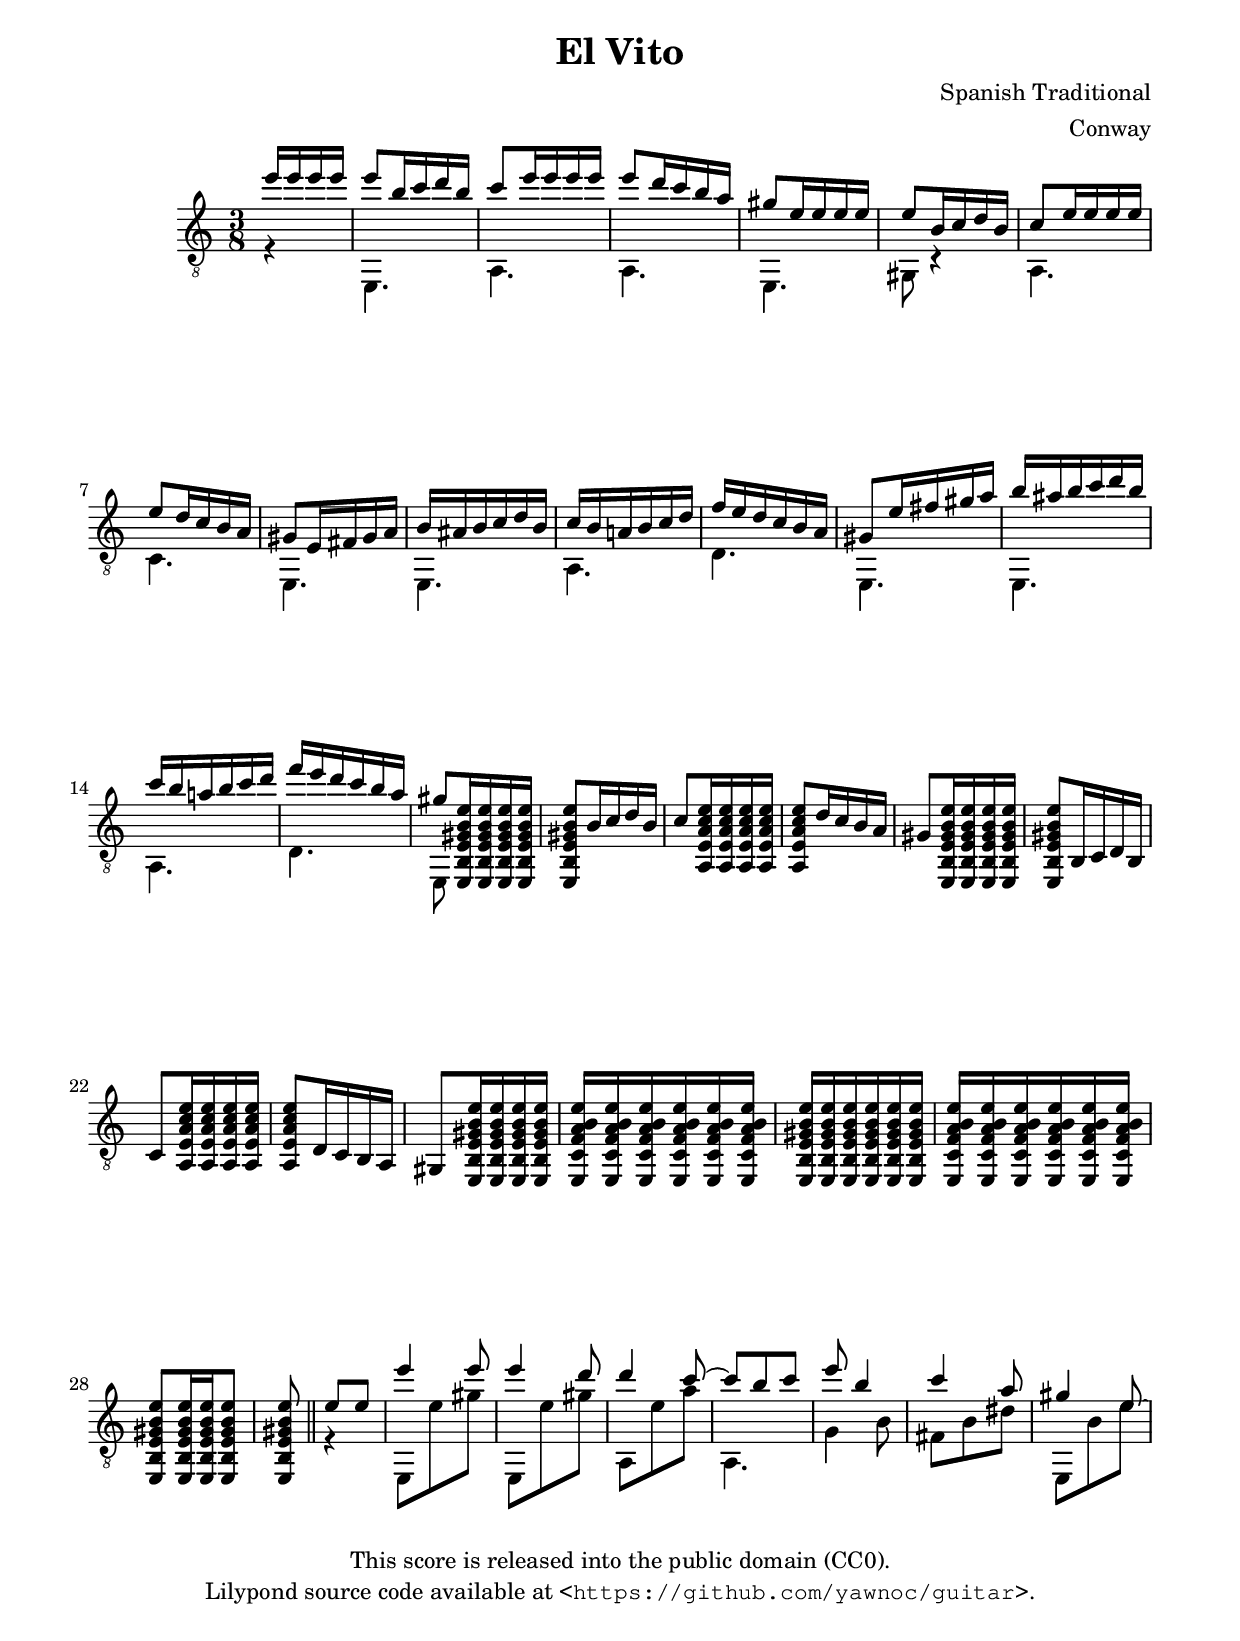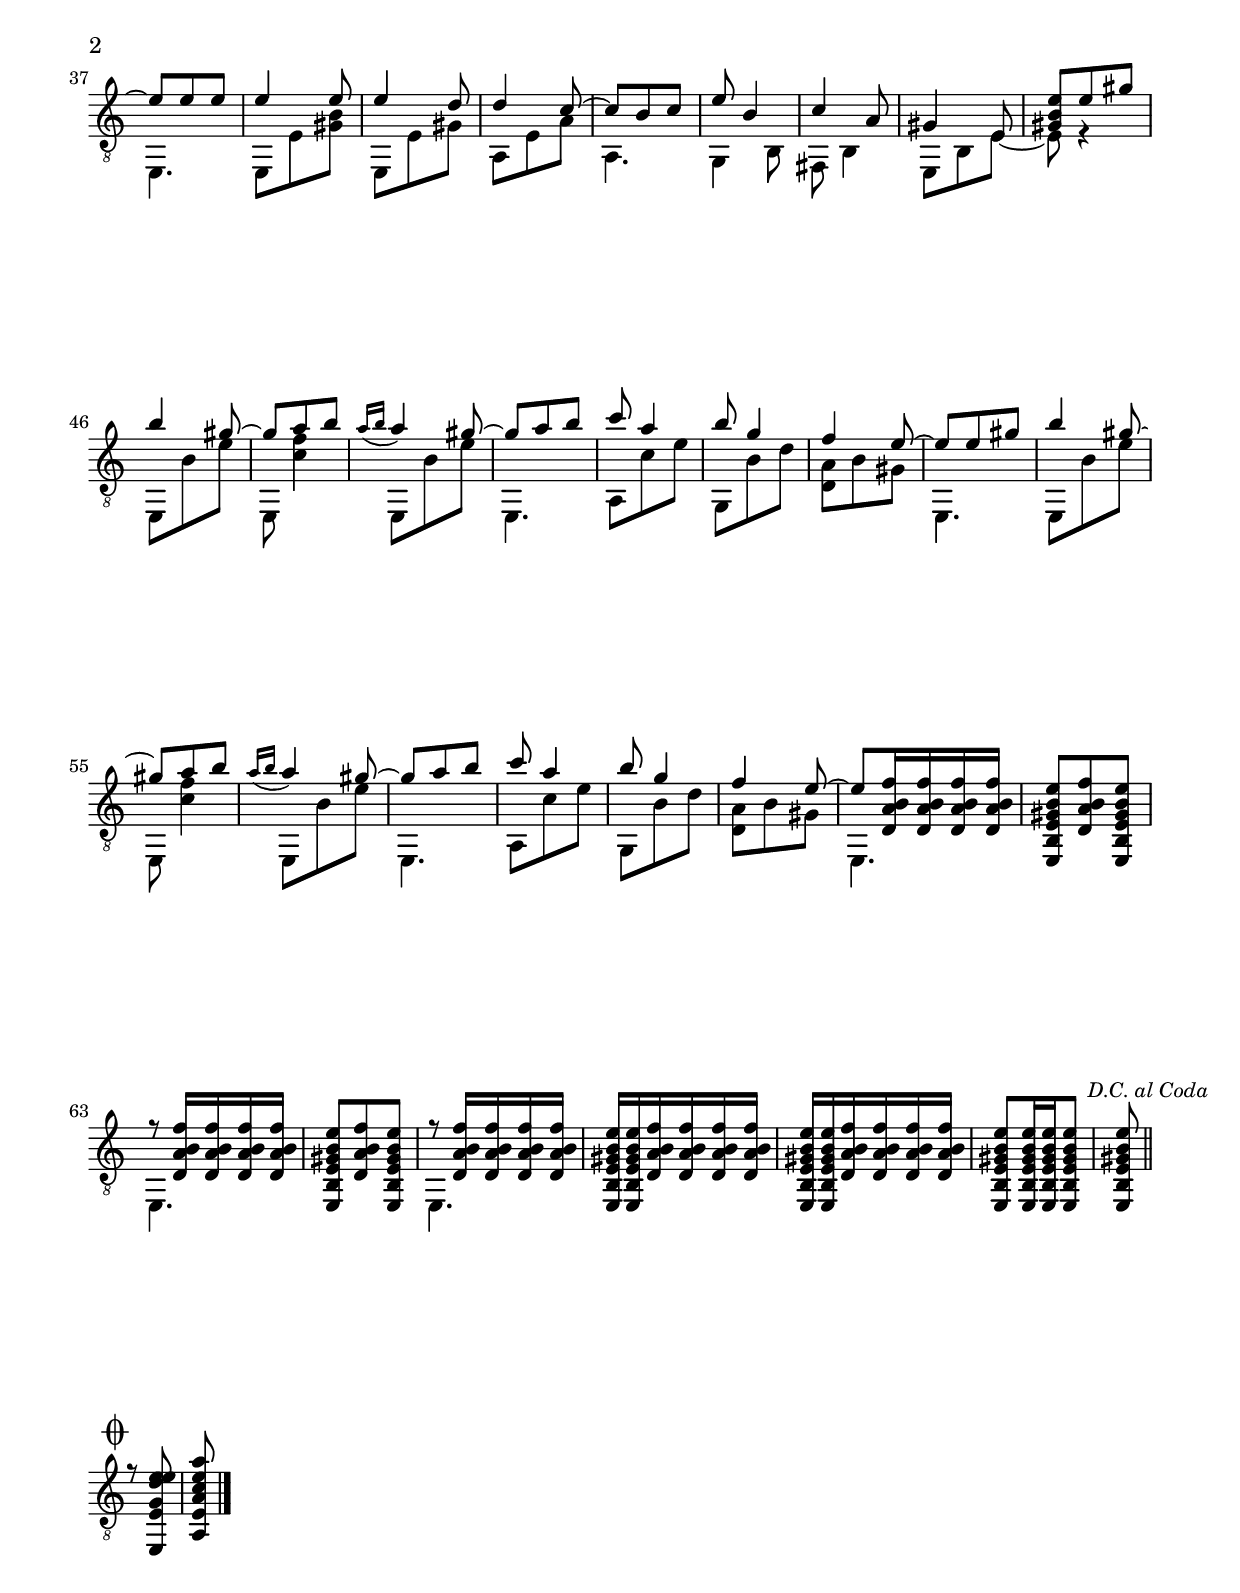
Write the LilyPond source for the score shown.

\version "2.18.2"


%%%%%%%%%%%%%%%%%%%%%%%%%%%%%%%%%%%%%%%%%%%%%%%%%%%%%%%%%%%%%%%%
% General
%%%%%%%%%%%%%%%%%%%%%%%%%%%%%%%%%%%%%%%%%%%%%%%%%%%%%%%%%%%%%%%%

\paper {
  top-margin = 1.5\cm
  left-margin = 1.5\cm
  right-margin = 1.5\cm
  bottom-margin = 1.5\cm
  ragged-last-bottom = ##f
  footnote-separator-markup = \markup { \vspace #1.5 }
}

globalSettings = {
  \accidentalStyle modern
  \compressFullBarRests
  \mergeDifferentlyHeadedOn
  \mergeDifferentlyDottedOn
  \numericTimeSignature
  \pointAndClickOff
  \override TextScript.extra-offset = #'(0 . 0.7)
  \override Score.FootnoteItem.annotation-line = ##f
}

origin-url = "https://github.com/yawnoc/guitar"

\header {
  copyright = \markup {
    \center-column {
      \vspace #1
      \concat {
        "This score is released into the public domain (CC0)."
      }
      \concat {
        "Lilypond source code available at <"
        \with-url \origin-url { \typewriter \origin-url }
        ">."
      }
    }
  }
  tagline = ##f
}

triplet = #(define-music-function
  (parser location music) (ly:music?)
  #{
    \tuplet 3/2 { $music }
  #}
)

tripletDuple = #(define-music-function
  (parser location music) (ly:music?)
  #{
    \tuplet 6/4 { $music }
  #}
)

overrideBeamedStemLengths = #(define-scheme-function
  (parser location lengths) (list?)
  #{
    \override Stem.details.beamed-lengths = $lengths
  #}
)
revertBeamedStemLengths = { \revert Stem.details.beamed-lengths }

overrideBeamVerticalPositions = #(define-scheme-function
  (parser location positions) (pair?)
  #{
    \override Beam.positions = $positions
  #}
)

%%%%%%%%%%%%%%%%%%%%%%%%%%%%%%%%%%%%%%%%%%%%%%%%%%%%%%%%%%%%%%%%
% Semantic bar lines
%%%%%%%%%%%%%%%%%%%%%%%%%%%%%%%%%%%%%%%%%%%%%%%%%%%%%%%%%%%%%%%%

barLineGoto = { \bar "||" }
barLineKeyChange = { \bar "||" }
barLineEnd = { \bar "|." }

%%%%%%%%%%%%%%%%%%%%%%%%%%%%%%%%%%%%%%%%%%%%%%%%%%%%%%%%%%%%%%%%
% Guitar notation
%%%%%%%%%%%%%%%%%%%%%%%%%%%%%%%%%%%%%%%%%%%%%%%%%%%%%%%%%%%%%%%%

stringNumbersAbove = { \set stringNumberOrientations = #'(up) }
stringNumbersBelow = { \set stringNumberOrientations = #'(down) }

fingeringAbove = { \set fingeringOrientations = #'(up) }
fingeringBelow = { \set fingeringOrientations = #'(down) }
fingeringAleft = { \set fingeringOrientations = #'(left) }
fingeringAright = { \set fingeringOrientations = #'(right) }

startGraceMusic = {
  <>(
  \override Fingering.font-size = -6
}
stopGraceMusic = {
  \revert Fingering.font-size
  <>)
}

overrideHorizontalShift = #(define-scheme-function
  (parser location distance) (number?)
  #{
    \override NoteColumn.force-hshift = $distance
  #}
)
revertHorizontalShift = { \revert NoteColumn.force-hshift }

barreSpan = #(define-music-function
  (parser location label offsetPair music)
  (string? (pair? (cons 0 0)) ly:music?)
  (let
    (
      (elements (extract-named-music music '(NoteEvent EventChord)))
    )
    (if
      (pair? elements)
      (let
        (
          (first-element (first elements))
          (last-element (last elements))
        )
        (set!
          (ly:music-property first-element 'articulations)
          (cons
            (make-music 'TextSpanEvent 'span-direction -1)
            (ly:music-property first-element 'articulations)
          )
        )
        (set!
          (ly:music-property last-element 'articulations)
          (cons
            (make-music 'TextSpanEvent 'span-direction 1)
            (ly:music-property last-element 'articulations)
          )
        )
      )
    )
  )
  #{
    \once \override TextSpanner.font-shape = #'upright
    \once \override TextSpanner.style = #'line
    \once \override TextSpanner.extra-offset = #offsetPair
    \once \override TextSpanner.bound-details = #`(
      (left
        (text . ,#{ \markup { \raise #-0.7 { #label \hspace #0.7 }} #})
        (Y . 0)
        (padding . -0.8)
        (attach-dir . -2)
      )
      (right
        (text . ,#{ \markup { \draw-line #'(0 . -1.3) } #}) ;; draw hook
        (Y . 0)
        (padding . -0.5)
        (attach-dir . 2)
      )
    )
    \once \override TextSpanner #'after-line-breaking = #(lambda (grob)
      (let*
        (
          (originalGrob (ly:grob-original grob))
          (splitGrobs (ly:spanner-broken-into originalGrob))
        )
        (if
          (and
            (>= (length splitGrobs) 2)
            (not (eq? (car (last-pair splitGrobs)) grob))
          )
          (begin
            (ly:grob-set-nested-property! grob
              '(bound-details right text)
              #{ \markup { \draw-line #'(0 . 0) } #} ;; suppress draw hook
            )
            (ly:grob-set-property! grob
              'extra-offset
              (cons
                (car offsetPair)
                (+ (cdr offsetPair) 0.7) ;; correction for suppressed hook
              )
            )
            (ly:grob-set-nested-property! grob
              '(bound-details right padding)
              #'-3 ;; increase spanner length
            )
          )
        )
      )
    )
    $music
  #}
)

barre = #(define-scheme-function
  (parser location label) (string?)
  #{
    \markup {
      \center-align {
        \hspace #0.7
        $label
      }
    }
  #}
)

nudgeNextBarre = #(define-scheme-function
  (parser location distance) (number?)
  #{
    \once \override TextScript.X-offset = $distance
  #}
)

position = #(define-scheme-function
  (parser location label) (string?)
  #{
    \markup {
      \center-align {
        \hspace #0.5
        $label
      }
    }
  #}
)

#(define-markup-command
  (markupString layout properties stringNumber) (markup?)
  (interpret-markup layout properties
    #{
      \markup \circle { \bold #stringNumber }
    #}
  )
)

#(define-markup-command
  (resonatesOn layout properties note stringNumber) (markup? markup?)
  (interpret-markup layout properties
    #{
      \markup { #note "resonates on" \markupString #stringNumber }
    #}
  )
)

%%%%%%%%%%%%%%%%%%%%%%%%%%%%%%%%%%%%%%%%%%%%%%%%%%%%%%%%%%%%%%%%
% Goto statements
%%%%%%%%%%%%%%%%%%%%%%%%%%%%%%%%%%%%%%%%%%%%%%%%%%%%%%%%%%%%%%%%

overrideGotoVisibility = {
  \once \override Score.RehearsalMark #'break-visibility = #'#(#t #t #f)
}

makeGotoMark = #(define-scheme-function
  (parser location label) (string?)
  #{
    \mark \markup { \small \italic $label }
  #}
)

simultaneousMarkSeparator = {
  \cadenzaOn
    s1073741824 % stupid, but works
  \cadenzaOff
}

coda = {
  \overrideGotoVisibility
  \mark \markup { \musicglyph #"scripts.coda" }
}

fine = {
  \overrideGotoVisibility
  \makeGotoMark Fine
}

dcAlCoda = {
  \overrideGotoVisibility
  \makeGotoMark "D.C. al Coda"
}

dcAlFine = {
  \overrideGotoVisibility
  \makeGotoMark "D.C. al Fine"
}

toCoda = {
  \overrideGotoVisibility
  \makeGotoMark "to Coda"
}



\paper {
  ragged-last = ##t
}


\header {
  title = "El Vito"
  composer = "Spanish Traditional"
  arranger = "Conway"
}


initialSignatures = {
  \clef "treble_8"
  \key a \minor
  \time 3/8
}


highVoiceMusic = {
  
  \globalSettings
  
  % Main theme high
  \partial 4
  \relative c'' {
    e16 e e e |
    e8 b16 c d b |
    c8 e16 e e e |
    e8 d16 c b a |
    gis8
  }
  
  % Main theme low
  \barNumberCheck #4
  \relative c' {
    e16 e e e |
    e8 b16 c d b |
    c8 e16 e e e |
    e8 d16 c b a |
    gis8
  }
  
  % Scale run low
  \barNumberCheck #8
  \relative c {
    e16 fis gis a |
    b ais b c d b |
    c b a b c d |
    f e d c b a |
    gis8
  }
  
  % Scale run high
  \barNumberCheck #12
  \relative c' {
    e16 fis gis a |
    b ais b c d b |
    c b a b c d |
    f e d c b a |
    gis8
  }
  
  % Strummed main theme high
  \barNumberCheck #16
  \relative c' {
    <e b gis e b e,>16
      <e b gis e b e,>
      <e b gis e b e,>
      <e b gis e b e,> |
    <e b gis e b e,>8 b16 c d b |
    c8
      <e c a e a,>16
      <e c a e a,>
      <e c a e a,>
      <e c a e a,>
    <e c a e a,>8 d16 c b a |
    gis8
  }
  
  % Strummed main theme low
  \barNumberCheck #20
  \relative c' {
    <e b gis e b e,>16
      <e b gis e b e,>
      <e b gis e b e,>
      <e b gis e b e,> |
    <e b gis e b e,>8 b,16 c d b |
    c8
      <e' c a e a,>16
      <e c a e a,>
      <e c a e a,>
      <e c a e a,>
    <e c a e a,>8 d,16 c b a |
    gis8
  }
  
  % Strummed interlude
  \barNumberCheck #24
  \relative c' {
    <e b gis e b e,>16
      <e b gis e b e,>
      <e b gis e b e,>
      <e b gis e b e,> |
    <e b a f c e,>
      <e b a f c e,>
      <e b a f c e,>
      <e b a f c e,>
      <e b a f c e,>
      <e b a f c e,> |
    <e b gis e b e,>
      <e b gis e b e,>
      <e b gis e b e,>
      <e b gis e b e,>
      <e b gis e b e,>
      <e b gis e b e,> |
    <e b a f c e,>
      <e b a f c e,>
      <e b a f c e,>
      <e b a f c e,>
      <e b a f c e,>
      <e b a f c e,> |
    <e b gis e b e,>8
      <e b gis e b e,>16
      <e b gis e b e,>
      <e b gis e b e,>8 |
    <e b gis e b e,>8
      \bar "||"
  }
  
  % Lyrical theme high
  \barNumberCheck #29
  \relative c' {
    e8 e |
    e'4 e8 |
    e4 d8 |
    d4 c8~ |
    c b c |
    e b4 |
    c4 a8 |
    gis4 e8~ |
    e
  }
  
  % Lyrical theme low
  \barNumberCheck #37
  \relative c' {
    e8 e |
    e4 e8 |
    e4 d8 |
    d4 c8~ |
    c b c |
    e b4 |
    c4 a8 |
    gis4 e8 |
    <gis b e>
  }
  
  % Bull-fighting theme
  \barNumberCheck 45
  \relative c' {
    e8 gis |
    b4 gis8~ |
    gis8 a b |
    \grace { a16_( b } a4) gis8~ |
    gis8 a b |
    c8 a4 |
    b8 g4 |
    f4 e8~ |
    e8
  }
  
  % Bull-fighting theme again
  \barNumberCheck 53
  \relative c' {
    e8 gis |
    b4 gis8~ |
    gis8 a b |
    \grace { a16_( b } a4) gis8~ |
    gis8 a b |
    c8 a4 |
    b8 g4 |
    f4 e8~ |
    e8
  }
  
  % Returning strummed interlude
  \barNumberCheck 61
  \relative c' {
    <f b, a d,>16
      <f b, a d,>
      <f b, a d,>
      <f b, a d,> |
    <e b gis e b e,>8
      <f b, a d,>
      <e b gis e b e,> |
    r8
      <f b, a d,>16
      <f b, a d,>
      <f b, a d,>
      <f b, a d,> |
    <e b gis e b e,>8
      <f b, a d,>
      <e b gis e b e,> |
    r8
      <f b, a d,>16
      <f b, a d,>
      <f b, a d,>
      <f b, a d,> |
    <e b gis e b e,>16
      <e b gis e b e,>
      <f b, a d,>
      <f b, a d,>
      <f b, a d,>
      <f b, a d,> |
    <e b gis e b e,>16
      <e b gis e b e,>
      <f b, a d,>
      <f b, a d,>
      <f b, a d,>
      <f b, a d,> |
    <e b gis e b e,>8
      <e b gis e b e,>16
      <e b gis e b e,>
      <e b gis e b e,>8 |
    <e b gis e b e,>8
      \bar "||" \dcAlCoda
  }
  
  % Finishing chords
  \break
  \simultaneousMarkSeparator
  \coda
  \barNumberCheck 69
  \relative c, {
    r8 <e e' gis d' e e> |
    <a e' a c e a>
      \bar "|."
  }
  
}


lowVoiceMusic = {
  
  \globalSettings
  
  % Main theme high
  \partial 4
  \relative c, {
    r4 |
    e4. |
    a |
    a |
    e |
  }
  
  % Main theme low
  \barNumberCheck #5
  \relative c {
    gis8 r4 |
    a4. |
    c |
    e, |
  }
  
  % Scale run low
  \barNumberCheck #9
  \relative c, {
    e4. |
    a |
    d |
    e, |
  }
  
  % Scale run high
  \barNumberCheck #13
  \relative c, {
    e4. |
    a |
    d |
    e,8
  }
  
  % Strummed main theme high
  \barNumberCheck #16
  {
    s4 |
    s4. * 3 |
    s8
  }
  
  % Strummed main theme low
  \barNumberCheck #20
  {
    s4 |
    s4. * 3 |
    s8
  }
  
  % Strummed interlude
  \barNumberCheck #24
  {
    s4 |
    s4. * 4 |
    s8
  }
  
  % Lyrical theme high
  \barNumberCheck #29
  \relative c, {
    r4 |
    e8 e'' gis |
    e,, e'' gis |
    a,, e'' a |
    a,,4. |
    g'4 b8 |
    fis b dis |
    e,, b'' e |
    e,,4. |
  }
  
  % Lyrical theme low
  \barNumberCheck #38
  \relative c, {
    e8 e' <gis b> |
    e, e' gis |
    a, e' a |
    a,4. |
    g4 b8 |
    fis8 b4 |
    e,8 b' e~ |
    e
  }
  
  % Bull-fighting theme
  \barNumberCheck 45
  \relative c, {
    r4 |
    e8 b'' e |
    e,, <c'' f>4 |
    e,,8 b'' e |
    e,,4. |
    a8 c' e |
    g,, b' d |
    <a d,> b gis |
    e,4. |
  }
  
  % Bull-fighting theme again
  \barNumberCheck 54
  \relative c, {
    e8 b'' e |
    e,, <c'' f>4 |
    e,,8 b'' e |
    e,,4. |
    a8 c' e |
    g,, b' d |
    <a d,> b gis |
    e,4. |
  }
  
  % Returning strummed interlude
  \barNumberCheck 62
  \relative c, {
    s4. |
    e4. |
    s4. |
    e4. |
    s4. * 3 |
    s8
  }
  
}


allMusic = {
  \initialSignatures
  <<
    << \highVoiceMusic >>
      \\
    << \lowVoiceMusic >>
  >>
}


\score {
  \allMusic
}
